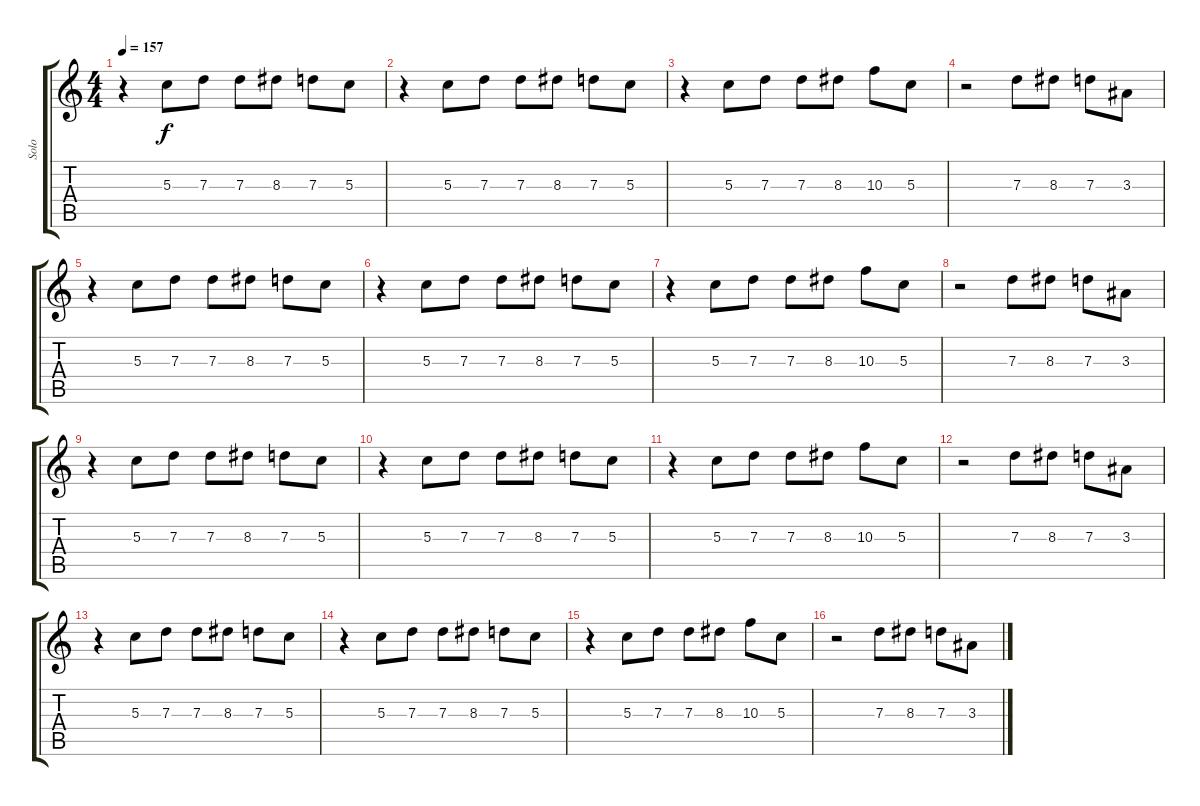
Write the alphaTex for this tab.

\track ("Solo" "Solo") {instrument distortionguitar}
\staff {score tabs}
\tuning (E4 B3 G3 D3 A2 E2) {hide}
\ts (4 4)
\tempo 157
\clef g2
\ks c
r.4{dy f instrument distortionguitar} 5.3.8 7.3.8 7.3.8 8.3.8 7.3.8 5.3.8 |
r.4 5.3.8 7.3.8 7.3.8 8.3.8 7.3.8 5.3.8 |
r.4 5.3.8 7.3.8 7.3.8 8.3.8 10.3.8 5.3.8 |
r.2 7.3.8 8.3.8 7.3.8 3.3.8 |
r.4 5.3.8 7.3.8 7.3.8 8.3.8 7.3.8 5.3.8 |
r.4 5.3.8 7.3.8 7.3.8 8.3.8 7.3.8 5.3.8 |
r.4 5.3.8 7.3.8 7.3.8 8.3.8 10.3.8 5.3.8 |
r.2 7.3.8 8.3.8 7.3.8 3.3.8 |
r.4 5.3.8 7.3.8 7.3.8 8.3.8 7.3.8 5.3.8 |
r.4 5.3.8 7.3.8 7.3.8 8.3.8 7.3.8 5.3.8 |
r.4 5.3.8 7.3.8 7.3.8 8.3.8 10.3.8 5.3.8 |
r.2 7.3.8 8.3.8 7.3.8 3.3.8 |
r.4 5.3.8 7.3.8 7.3.8 8.3.8 7.3.8 5.3.8 |
r.4 5.3.8 7.3.8 7.3.8 8.3.8 7.3.8 5.3.8 |
r.4 5.3.8 7.3.8 7.3.8 8.3.8 10.3.8 5.3.8 |
r.2 7.3.8 8.3.8 7.3.8 3.3.8
